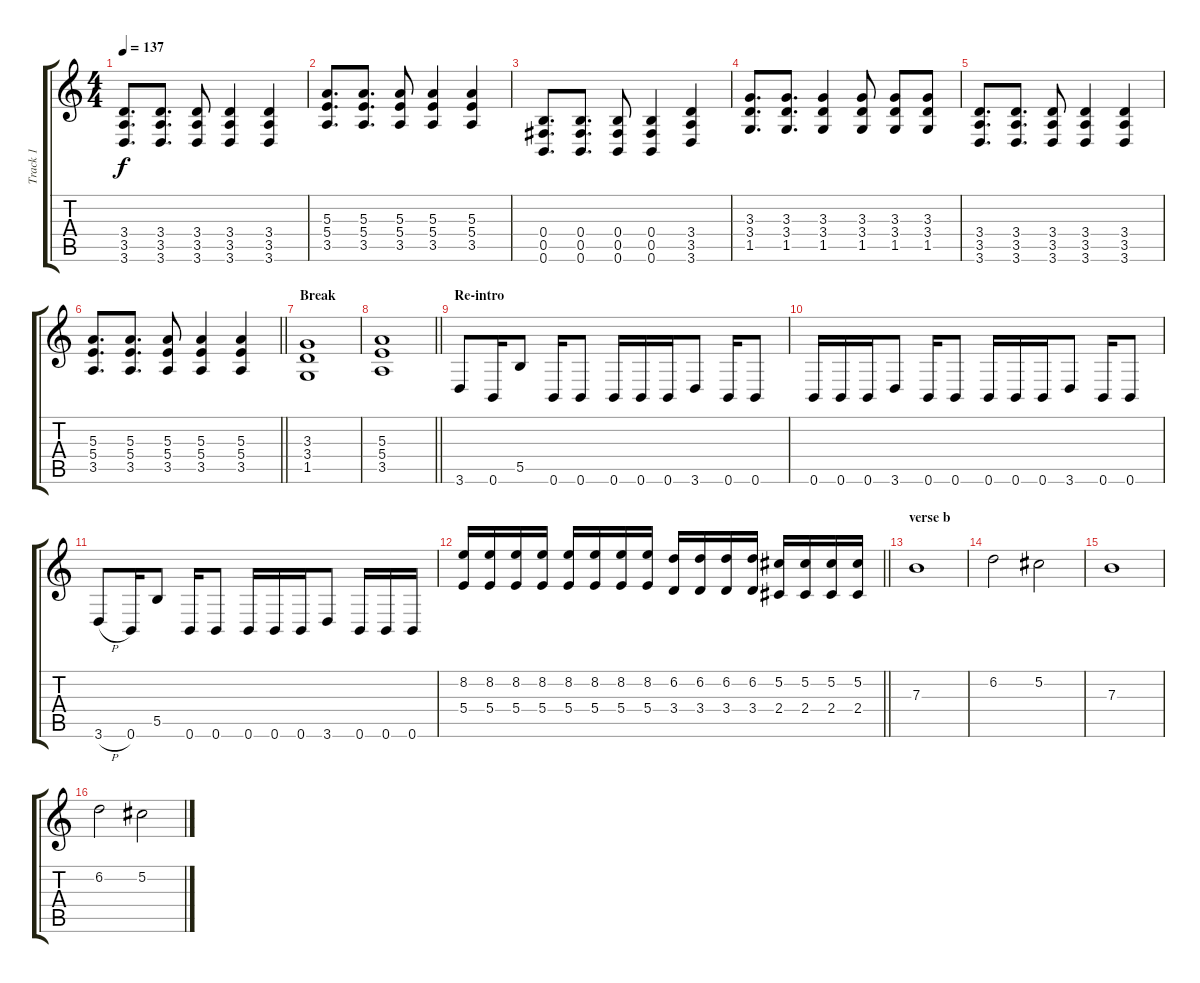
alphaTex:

\track ("Track 1" "Track 1") {instrument overdrivenguitar}
\staff {score tabs}
\tuning (Db4 Ab3 E3 B2 Gb2 B1) {hide}
\ts (4 4)
\tempo 137
\clef g2
\ks c
(3.4 3.5 3.6).8{d dy f} (3.4 3.5 3.6).8{d} (3.4 3.5 3.6).8 (3.4 3.5 3.6).4 (3.4 3.5 3.6).4 |
(5.3 5.4 3.5).8{d} (5.3 5.4 3.5).8{d} (5.3 5.4 3.5).8 (5.3 5.4 3.5).4 (5.3 5.4 3.5).4 |
(0.4 0.5 0.6).8{d} (0.4 0.5 0.6).8{d} (0.4 0.5 0.6).8 (0.4 0.5 0.6).4 (3.4 3.5 3.6).4 |
(3.3 3.4 1.5).8{d} (3.3 3.4 1.5).8{d} (3.3 3.4 1.5).4 (3.3 3.4 1.5).8 (3.3 3.4 1.5).8 (3.3 3.4 1.5).8 |
(3.4 3.5 3.6).8{d} (3.4 3.5 3.6).8{d} (3.4 3.5 3.6).8 (3.4 3.5 3.6).4 (3.4 3.5 3.6).4 |
\barLineRight lightlight
(5.3 5.4 3.5).8{d} (5.3 5.4 3.5).8{d} (5.3 5.4 3.5).8 (5.3 5.4 3.5).4 (5.3 5.4 3.5).4 |
\section ("" "Break")
(3.3 3.4 1.5).1 |
\barLineRight lightlight
(5.3 5.4 3.5).1 |
\section ("" "Re-intro")
3.6.8 0.6.16 5.5.8 0.6.16 0.6.8 0.6.16 0.6.16 0.6.16 3.6.8 0.6.16 0.6.8 |
0.6.16 0.6.16 0.6.16 3.6.8 0.6.16 0.6.8 0.6.16 0.6.16 0.6.16 3.6.8 0.6.16 0.6.8 |
3.6{h}.8 0.6.16 5.5.8 0.6.16 0.6.8 0.6.16 0.6.16 0.6.16 3.6.8 0.6.16 0.6.16 0.6.16 |
\barLineRight lightlight
(8.2 5.4).16 (8.2 5.4).16 (8.2 5.4).16 (8.2 5.4).16 (8.2 5.4).16 (8.2 5.4).16 (8.2 5.4).16 (8.2 5.4).16 (6.2 3.4).16 (6.2 3.4).16 (6.2 3.4).16 (6.2 3.4).16 (5.2 2.4).16 (5.2 2.4).16 (5.2 2.4).16 (5.2 2.4).16 |
\section ("" "verse b")
7.3.1 |
6.2.2 5.2.2 |
7.3.1 |
6.2.2 5.2.2
